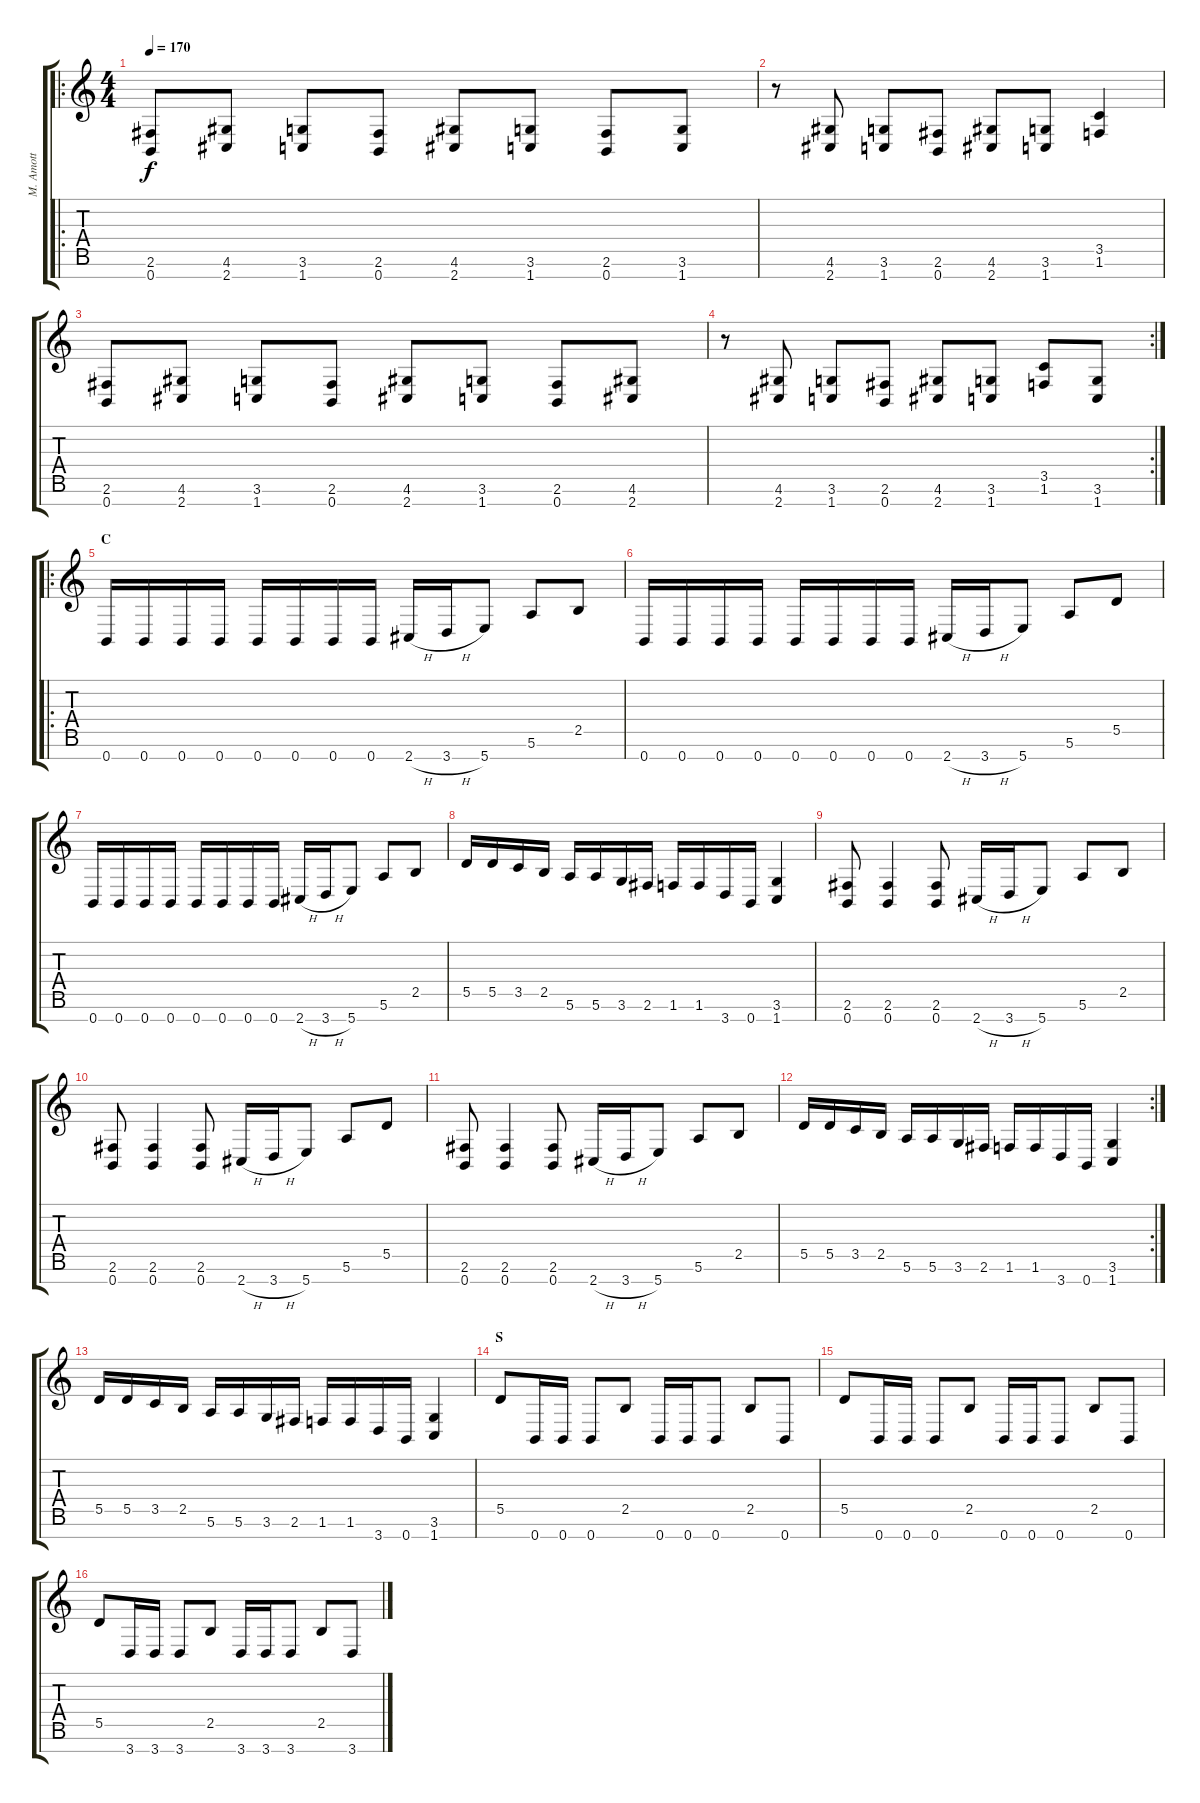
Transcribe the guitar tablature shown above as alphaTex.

\track ("M. Amott" "M. Amott") {instrument distortionguitar}
\staff {score tabs}
\tuning (E4 B3 G3 D3 A2 E2 B1) {hide}
\ro
\ts (4 4)
\tempo 170
\clef g2
\ks c
(2.6 0.7).8{dy f} (4.6 2.7).8 (3.6 1.7).8 (2.6 0.7).8 (4.6 2.7).8 (3.6 1.7).8 (2.6 0.7).8 (3.6 1.7).8 |
r.8 (4.6 2.7).8 (3.6 1.7).8 (2.6 0.7).8 (4.6 2.7).8 (3.6 1.7).8 (3.5 1.6).4 |
(2.6 0.7).8 (4.6 2.7).8 (3.6 1.7).8 (2.6 0.7).8 (4.6 2.7).8 (3.6 1.7).8 (2.6 0.7).8 (4.6 2.7).8 |
\rc 2
r.8 (4.6 2.7).8 (3.6 1.7).8 (2.6 0.7).8 (4.6 2.7).8 (3.6 1.7).8 (3.5 1.6).8 (3.6 1.7).8 |
\ro
\section ("" "C")
0.7.16 0.7.16 0.7.16 0.7.16 0.7.16 0.7.16 0.7.16 0.7.16 2.7{h}.16 3.7{h}.16 5.7.8 5.6.8 2.5.8 |
0.7.16 0.7.16 0.7.16 0.7.16 0.7.16 0.7.16 0.7.16 0.7.16 2.7{h}.16 3.7{h}.16 5.7.8 5.6.8 5.5.8 |
0.7.16 0.7.16 0.7.16 0.7.16 0.7.16 0.7.16 0.7.16 0.7.16 2.7{h}.16 3.7{h}.16 5.7.8 5.6.8 2.5.8 |
5.5.16 5.5.16 3.5.16 2.5.16 5.6.16 5.6.16 3.6.16 2.6.16 1.6.16 1.6.16 3.7.16 0.7.16 (3.6 1.7).4 |
(2.6 0.7).8 (2.6 0.7).4 (2.6 0.7).8 2.7{h}.16 3.7{h}.16 5.7.8 5.6.8 2.5.8 |
(2.6 0.7).8 (2.6 0.7).4 (2.6 0.7).8 2.7{h}.16 3.7{h}.16 5.7.8 5.6.8 5.5.8 |
(2.6 0.7).8 (2.6 0.7).4 (2.6 0.7).8 2.7{h}.16 3.7{h}.16 5.7.8 5.6.8 2.5.8 |
\rc 2
5.5.16 5.5.16 3.5.16 2.5.16 5.6.16 5.6.16 3.6.16 2.6.16 1.6.16 1.6.16 3.7.16 0.7.16 (3.6 1.7).4 |
5.5.16 5.5.16 3.5.16 2.5.16 5.6.16 5.6.16 3.6.16 2.6.16 1.6.16 1.6.16 3.7.16 0.7.16 (3.6 1.7).4 |
\section ("" "S")
5.5.8 0.7.16 0.7.16 0.7.8 2.5.8 0.7.16 0.7.16 0.7.8 2.5.8 0.7.8 |
5.5.8 0.7.16 0.7.16 0.7.8 2.5.8 0.7.16 0.7.16 0.7.8 2.5.8 0.7.8 |
5.5.8 3.7.16 3.7.16 3.7.8 2.5.8 3.7.16 3.7.16 3.7.8 2.5.8 3.7.8
